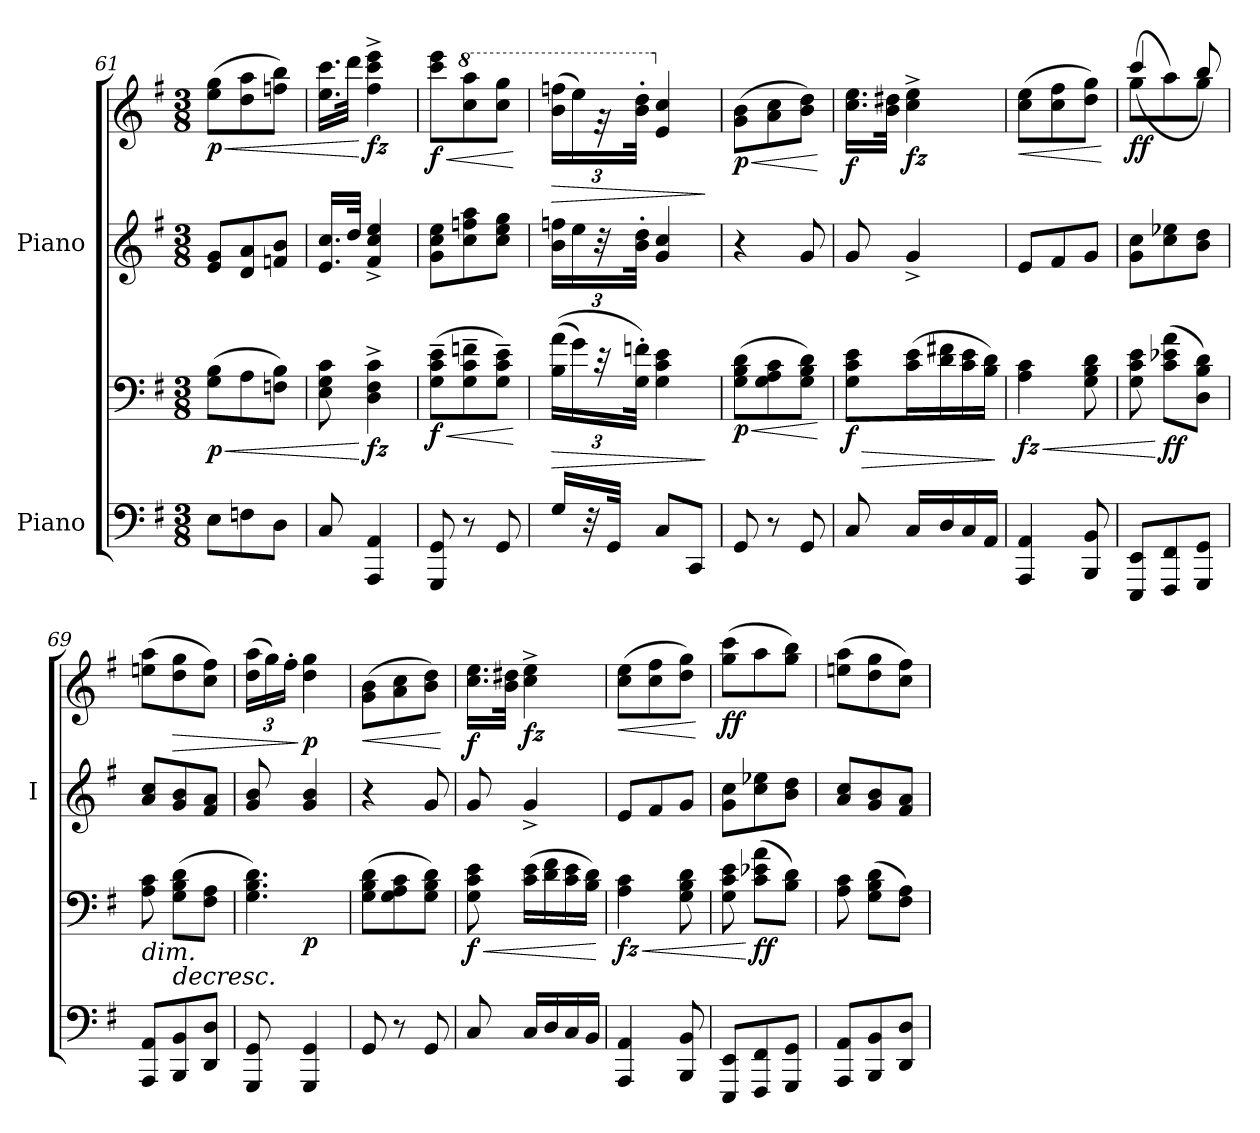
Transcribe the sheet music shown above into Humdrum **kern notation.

**kern	**kern	**dynam	**kern	**kern	**dynam
*part2	*part2	*part2	*part1	*part1	*part1
*staff4	*staff3	*staff3/4	*staff2	*staff1	*staff1/2
*I"Piano	*	*	*I"Piano	*	*
*	*	*	*I'I	*	*
*clefF4	*clefF4	*	*clefG2	*clefG2	*
*k[f#]	*k[f#]	*	*k[f#]	*k[f#]	*
*M3/8	*M3/8	*	*M3/8	*M3/8	*
=61	=61	=61	=61	=61	=61
!	!	!LO:HP:b	!	!	!LO:HP:b
!	!	!LO:DY:n=1:b	!	!	!LO:DY:n=1:b
8E\L	(>8G\ 8B\L	< p	8e/ 8g/L	(>8ee\ 8gg\L	< p
8Fn\	8A\	.	8d/ 8a/	8dd\ 8aa\	.
8D\J	8Fn\ 8B\J)	.	8fn/ 8b/J	8ffn\ 8bb\J)	.
=62	=62	=62	=62	=62	=62
8C/	8E\ 8G\ 8c\	.	16.e/ 16.cc/LL	16.ee\ 16.ccc\LL	.
.	.	.	32dd/JJk	32ddd\JJk	.
!	!	!LO:DY:n=1:b	!	!	!LO:DY:n=1:b
4AAA/ 4AA/	4D\^ 4F#\^ 4c\^	[ fz	4f#/^ 4cc/^ 4ee/^	4ff#\^ 4ccc\^ 4eee\^	[ fz
=63	=63	=63	=63	=63	=63
!	!	!LO:HP:b	!	!	!LO:HP:b
!	!	!LO:DY:n=1:b	!	!	!LO:DY:n=1:b
8GGG/ 8GG/	(>8G\~ 8c\~ 8e\~L	< f	8g\ 8cc\ 8ee\L	8ccc\ 8eee\L	< f
*	*	*	*	*8va	*
8r	8G\~ 8c\~ 8fn\~	.	8cc\ 8ffn\ 8aa\	8ccc\ 8aaa\	.
8GG/	8G\~ 8c\~ 8e\~J)	.	8cc\ 8ee\ 8gg\J	8ccc\ 8ggg\J	.
.	.	[	.	.	[
!!LO:PB:g=z
=64	=64	=64	=64	=64	=64
!	!	!LO:HP:b	!	!	!LO:HP:b
16G/LL	(>(>24B\ 24a\LL	>	24b\ 24ffn\LL	(>24bb\ 24fffn\LL	>
.	24g\)	.	24ee\	24eee\)	.
32r	.	.	.	.	.
.	48rc	.	48r	48rff	.
32GG/JJk	.	.	.	.	.
.	48G\' 48fn\'JJk)	.	48b\' 48dd\'JJk	48bb\' 48ddd\'JJk	.
*	*	*	*	*X8va	*
8C/L	4G\ 4c\ 4e\	.	4g/ 4cc/	4e/ 4cc/	.
8CC/J	.	.	.	.	.
.	.	]	.	.	]
=65	=65	=65	=65	=65	=65
!	!	!LO:HP:b	!	!	!LO:HP:b
!	!	!LO:DY:n=1:b	!	!	!LO:DY:n=1:b
8GG/	(>8G\ 8B\ 8d\L	< p	4r	(>8g\ 8b\L	< p
8r	8G\ 8A\ 8c\	.	.	8a\ 8cc\	.
8GG/	8G\ 8B\ 8d\J)	.	8g/	8b\ 8dd\J)	.
.	.	[	.	.	[
=66	=66	=66	=66	=66	=66
!	!	!LO:HP:b	!	!	!
!	!	!LO:DY:n=1:b	!	!	!LO:DY:b
8C/	8G\ 8c\ 8e\L	> f	8g/	16.cc\ 16.ee\LL	f
.	.	.	.	32b\ 32dd#X\JJk	.
!	!	!	!	!	!LO:DY:b
16C/LL	(>16c\ 16e\L	.	4g^/	4cc\^ 4ee\^	fz
16D/	16d\ 16f#X\	.	.	.	.
16C/	16c\ 16e\	.	.	.	.
16AA/JJ	16B\ 16d\JJ)	.	.	.	.
.	.	]	.	.	.
=67	=67	=67	=67	=67	=67
!	!	!LO:HP:b	!	!	!LO:HP:b
!	!	!LO:DY:n=1:b	!	!	!
4AAA/ 4AA/	4A\ 4c\	< fz	8e/L	(>8cc\ 8ee\L	<
.	.	.	8f#/	8cc\ 8ff#\	.
8BBB/ 8BB/	8G\ 8B\ 8d\	.	8g/J	8dd\ 8gg\J)	.
.	.	.	.	.	[
=68	=68	=68	=68	=68	=68
*	*	*	*	*^	*
!	!	!	!	!	!	!LO:DY:b
8EEE/ 8EE/L	8G\ 8c\ 8e\	.	8g\ 8cc\L	(<8gg\L	(>4ccc/	ff
!	!	!LO:DY:n=1:b	!	!	!	!
8FFF#/ 8FF#/	(>8c\ 8e-X\ 8a\L	[ ff	8cc\ 8ee-X\	8aa\)	.	.
8GGG/ 8GG/J	8D\ 8B\ 8d\J)	.	8b\ 8dd\J	8gg\J	8bb/)	.
=69	=69	=69	=69	=69	=69	=69
!	!	!	!	!LO:TX:b:i:t=dim.	!	!
!	!LO:TX:b:i:t=dim.	!	!	!	!	!
*	*	*	*	*v	*v	*
8AAA/ 8AA/L	8A\ 8c\	.	8a/ 8cc/L	(>8een\ 8aa\L	.
!	!	!LO:HP:b	!	!	!LO:HP:b
8BBB/ 8BB/	(>8G\ 8B\ 8d\L	>	8g/ 8b/	8dd\ 8gg\	>
8DD/ 8D/J	8F#\ 8A\J	.	8f#/ 8a/J	8cc\ 8ff#\J)	.
=70	=70	=70	=70	=70	=70
*	*	*	*	*Xbrackettup	*
*	*^	*	*	*	*
8GGG/ 8GG/	4.G\ 4.B\ 4.d\)	8ryy	.	8g/ 8b/	(>24dd\ 24aa\LL	.
.	.	.	.	.	24gg\)	.
.	.	.	.	.	24ff#'\JJ	.
!	!	!	!LO:DY:b	!	!	!LO:DY:n=1:b
4GGG/ 4GG/	.	4ryy	p	4g/ 4b/	4dd\ 4gg\	] p
.	.	.	]	.	.	.
=71	=71	=71	=71	=71	=71	=71
!	!	!	!	!	!	!LO:HP:b
*	*v	*v	*	*	*	*
8GG/	(>8G\ 8B\ 8d\L	.	4r	(>8g\ 8b\L	<
8r	8G\ 8A\ 8c\	.	.	8a\ 8cc\	.
8GG/	8G\ 8B\ 8d\J)	.	8g/	8b\ 8dd\J)	.
.	.	.	.	.	[
!!LO:LB:g=z
=72	=72	=72	=72	=72	=72
!	!	!LO:HP:b	!	!	!
!	!	!LO:DY:n=1:b	!	!	!LO:DY:b
8C/	8G\ 8c\ 8e\	< f	8g/	16.cc\ 16.ee\LL	f
.	.	.	.	32b\ 32dd#X\JJk	.
!	!	!	!	!	!LO:DY:b
16C/LL	(>16c\ 16e\LL	.	4g^/	4cc\^ 4ee\^	fz
16D/	16d\ 16f#\	.	.	.	.
16C/	16c\ 16e\	.	.	.	.
16BB/JJ	16B\ 16d\JJ)	.	.	.	.
.	.	[	.	.	.
=73	=73	=73	=73	=73	=73
!	!	!LO:HP:b	!	!	!LO:HP:b
!	!	!LO:DY:n=1:b	!	!	!
4AAA/ 4AA/	4A\ 4c\	< fz	8e/L	(>8cc\ 8ee\L	<
.	.	.	8f#/	8cc\ 8ff#\	.
8BBB/ 8BB/	8G\ 8B\ 8d\	.	8g/J	8dd\ 8gg\J)	.
.	.	.	.	.	[
=74	=74	=74	=74	=74	=74
!	!	!	!	!	!LO:DY:b
8EEE/ 8EE/L	8G\ 8c\ 8e\	.	8g\ 8cc\L	(>8gg\ 8ccc\L	ff
!	!	!LO:DY:n=1:b	!	!	!
8FFF#/ 8FF#/	(>8c\ 8e-X\ 8a\L	[ ff	8cc\ 8ee-X\	8aa\	.
8GGG/ 8GG/J	8B\ 8d\J)	.	8b\ 8dd\J	8gg\ 8bb\J)	.
=75	=75	=75	=75	=75	=75
8AAA/ 8AA/L	8A\ 8c\	.	8a/ 8cc/L	(>8een\ 8aa\L	.
8BBB/ 8BB/	(<8G\ 8B\ 8d\L	.	8g/ 8b/	8dd\ 8gg\	.
8DD/ 8D/J	8F#\ 8A\J)	.	8f#/ 8a/J	8cc\ 8ff#\J)	.
=	=	=	=	=	=
*-	*-	*-	*-	*-	*-
